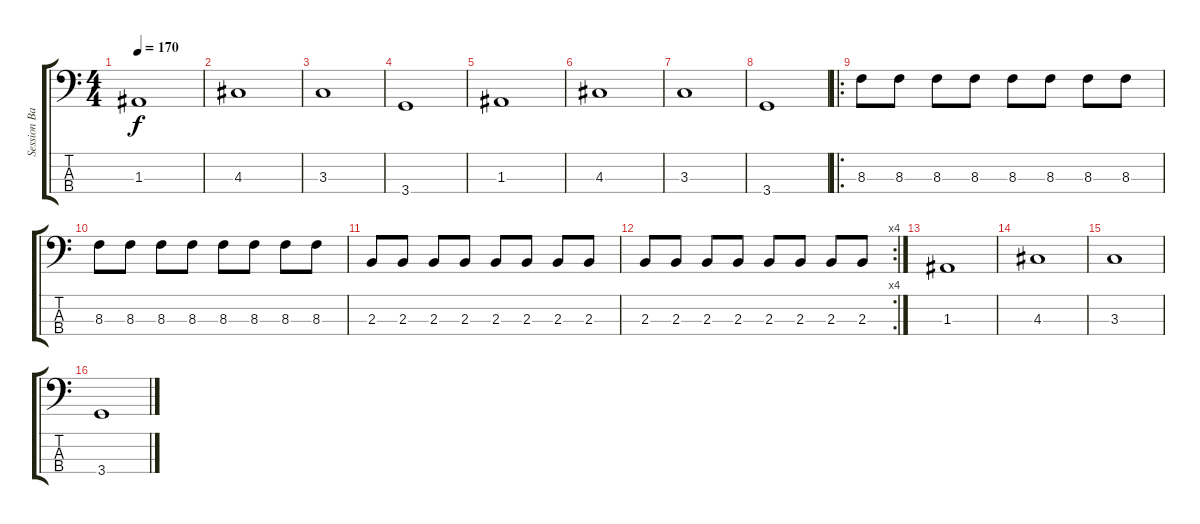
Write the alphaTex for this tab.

\track ("Session Bass" "Session Ba") {instrument electricbassfinger}
\staff {score tabs}
\tuning (G2 D2 A1 E1) {hide}
\ts (4 4)
\tempo 170
\clef f4
\ks c
1.3.1{dy f} |
4.3.1 |
3.3.1 |
3.4.1 |
1.3.1 |
4.3.1 |
3.3.1 |
3.4.1 |
\ro
8.3.8 8.3.8 8.3.8 8.3.8 8.3.8 8.3.8 8.3.8 8.3.8 |
8.3.8 8.3.8 8.3.8 8.3.8 8.3.8 8.3.8 8.3.8 8.3.8 |
2.3.8 2.3.8 2.3.8 2.3.8 2.3.8 2.3.8 2.3.8 2.3.8 |
\rc 4
2.3.8 2.3.8 2.3.8 2.3.8 2.3.8 2.3.8 2.3.8 2.3.8 |
1.3.1 |
4.3.1 |
3.3.1 |
3.4.1
